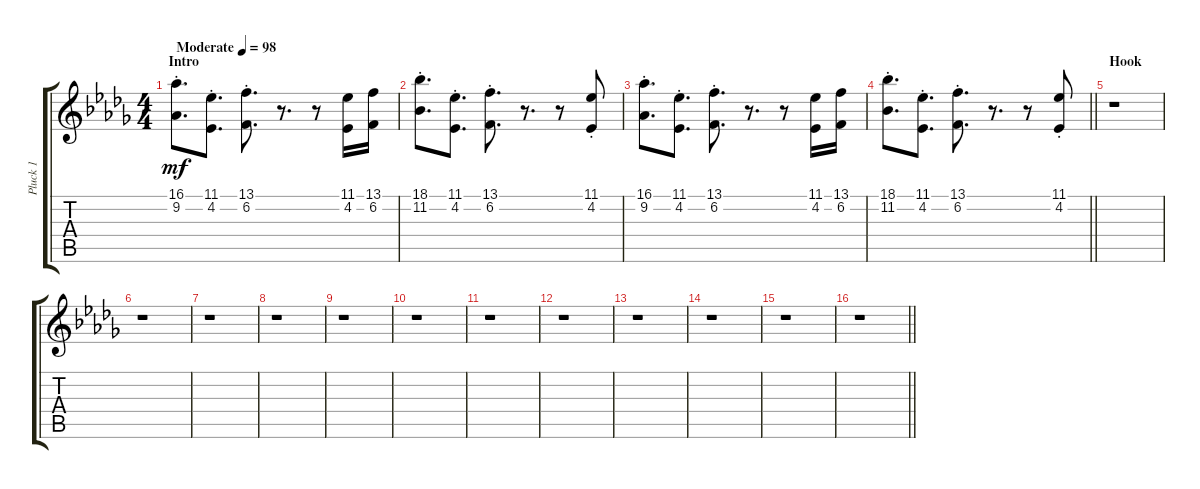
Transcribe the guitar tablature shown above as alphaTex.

\track ("Pluck 1" "Pluck 1") {instrument fx1rain}
\staff {score tabs}
\tuning (E4 B3 G3 D3 A2 E2) {hide}
\ts (4 4)
\section ("" "Intro")
\tempo (98 "Moderate")
\clef g2
\ks db
(16.1{st} 9.2{st}).8{d dy mf instrument fx1rain} (11.1{st} 4.2{st}).8{d} (13.1{st} 6.2{st}).8{d} r.8{d} r.8 (11.1 4.2).16 (13.1 6.2).16 |
(18.1{st} 11.2{st}).8{d} (11.1{st} 4.2{st}).8{d} (13.1{st} 6.2{st}).8{d} r.8{d} r.8 (11.1{st} 4.2{st}).8 |
(16.1{st} 9.2{st}).8{d} (11.1{st} 4.2{st}).8{d} (13.1{st} 6.2{st}).8{d} r.8{d} r.8 (11.1 4.2).16 (13.1 6.2).16 |
\barLineRight lightlight
(18.1{st} 11.2{st}).8{d} (11.1{st} 4.2{st}).8{d} (13.1{st} 6.2{st}).8{d} r.8{d} r.8 (11.1{st} 4.2{st}).8 |
\section ("" "Hook")
r.1 |
r.1 |
r.1 |
r.1 |
r.1 |
r.1 |
r.1 |
r.1 |
r.1 |
r.1 |
r.1 |
\barLineRight lightlight
r.1
